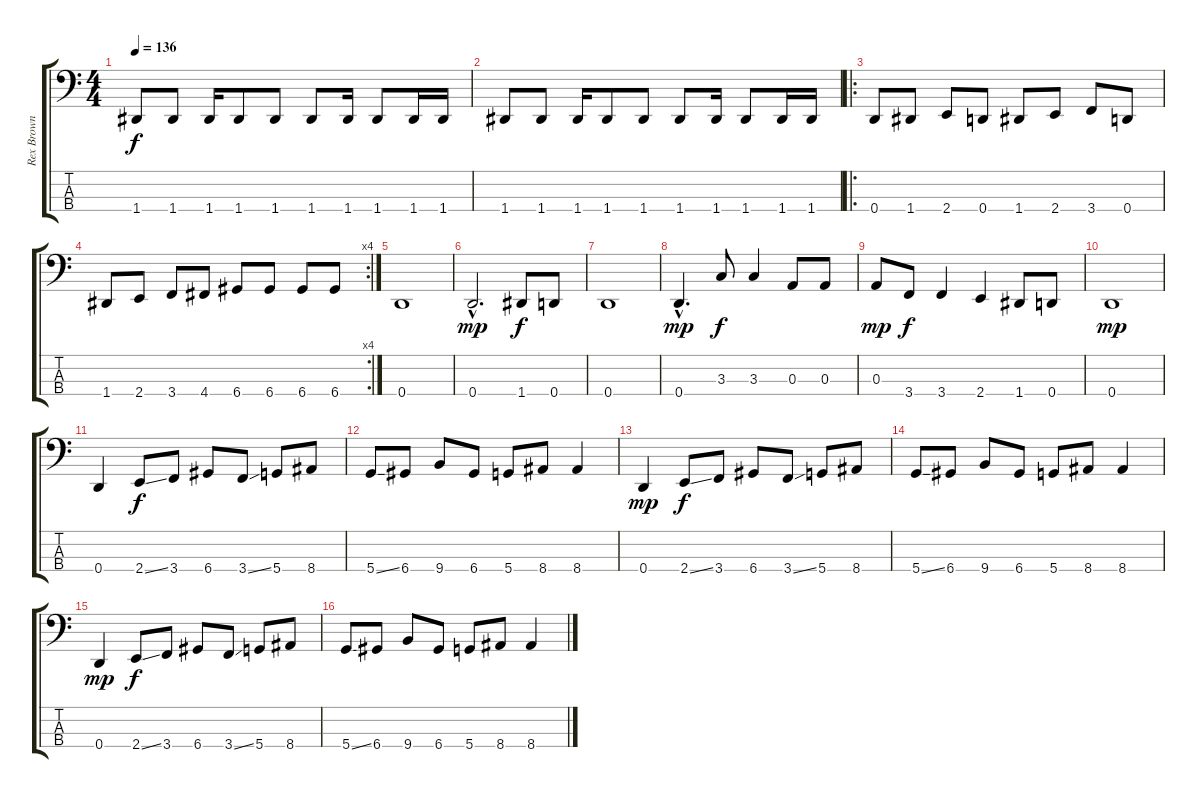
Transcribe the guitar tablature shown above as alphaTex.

\track ("Rex Brown" "Rex Brown") {instrument electricbasspick}
\staff {score tabs}
\tuning (G2 D2 A1 D1) {hide}
\ts (4 4)
\tempo 136
\clef f4
\ks c
1.4.8{dy f} 1.4.8 1.4.16 1.4.8 1.4.8 1.4.8 1.4.16 1.4.8 1.4.16 1.4.16 |
1.4.8 1.4.8 1.4.16 1.4.8 1.4.8 1.4.8 1.4.16 1.4.8 1.4.16 1.4.16 |
\ro
0.4.8 1.4.8 2.4.8 0.4.8 1.4.8 2.4.8 3.4.8 0.4.8 |
\rc 4
1.4.8 2.4.8 3.4.8 4.4.8 6.4.8 6.4.8 6.4.8 6.4.8 |
0.4.1 |
0.4{hac}.2{d dy mp} 1.4.8{dy f} 0.4.8 |
0.4.1 |
0.4{hac}.4{d dy mp} 3.3.8{dy f} 3.3.4 0.3.8 0.3.8 |
0.3.8{dy mp} 3.4.8{dy f} 3.4.4 2.4.4 1.4.8 0.4.8 |
0.4.1{dy mp} |
0.4.4 2.4{ss}.8{dy f} 3.4.8 6.4.8 3.4{ss}.8 5.4.8 8.4.8 |
5.4{ss}.8 6.4.8 9.4.8 6.4.8 5.4.8 8.4.8 8.4.4 |
0.4.4{dy mp} 2.4{ss}.8{dy f} 3.4.8 6.4.8 3.4{ss}.8 5.4.8 8.4.8 |
5.4{ss}.8 6.4.8 9.4.8 6.4.8 5.4.8 8.4.8 8.4.4 |
0.4.4{dy mp} 2.4{ss}.8{dy f} 3.4.8 6.4.8 3.4{ss}.8 5.4.8 8.4.8 |
5.4{ss}.8 6.4.8 9.4.8 6.4.8 5.4.8 8.4.8 8.4.4
